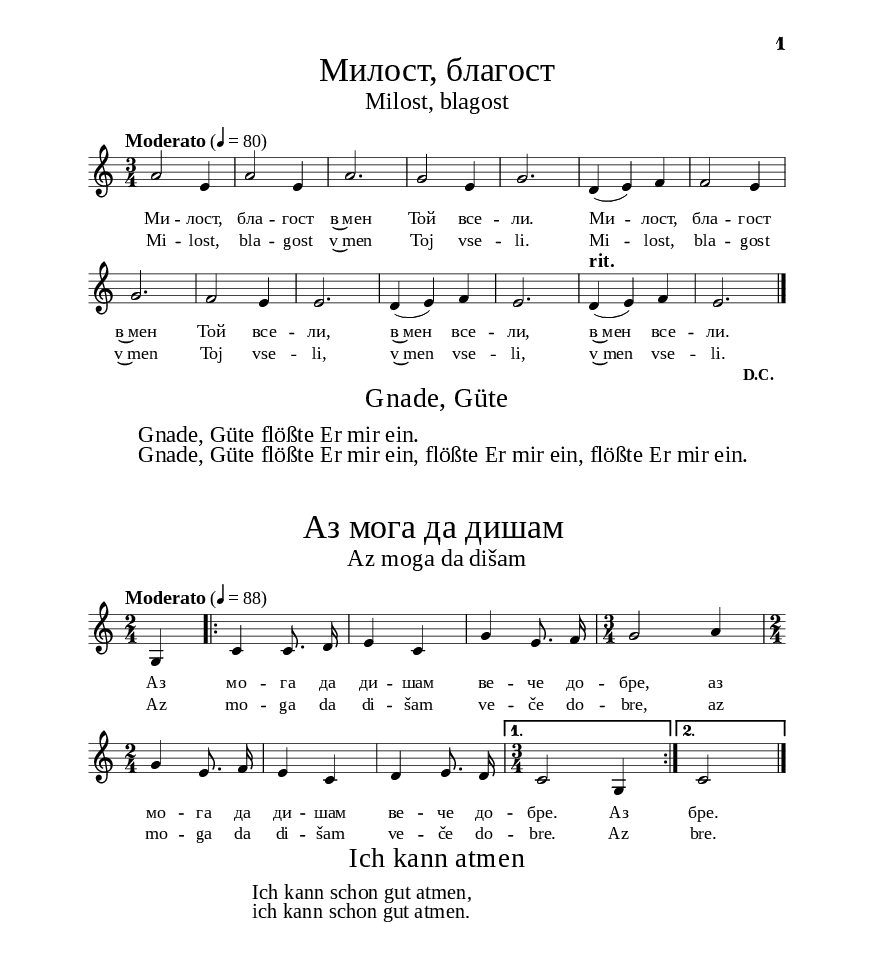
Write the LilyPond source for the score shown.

\version "2.24.2"

% include paper part and global functions
\include "include/globals.ily"

\bookpart {
  \label #'ref171_1
  \tocItem \markup "Милост, благост – Milost, blagost"


  \include "include/bookpart-paper.ily"
  \score {
    \include "include/score-layout.ily"

    \new Voice \absolute {
      \clef treble
      \key a \minor
      \time 3/4
      \tempoFunc "Moderato" 4 "80"
      \autoBeamOff

      a'2 e'4 | % 2
      a'2 e'4 | % 3
      a'2. | % 4
      \key c \major
      g'2 e'4 | % 5
      g'2. | % 6
      d'4 ( e'4 ) f'4 | % 7
      f'2 e'4 \break | % 8
      g'2. | % 9
      f'2 e'4 |
      e'2. | % 11
      d'4 ( e'4 ) f'4 | % 12
      e'2. | % 13
      \tempo "rit."  d'4  ( e'4 ) f'4 | % 14
      e'2.\bar "|."

    }

    \addlyrics {
      Ми -- лост, бла -- гост в~мен Той все -- ли.  Ми -- лост, бла -- гост   в~мен Той все -- ли, в~мен все -- ли, в~мен все -- ли.}
     
     
      \addlyrics {
      Mi -- lost, bla -- gost v~men Toj vse -- li.  Mi -- lost, bla -- gost   v~men Toj vse -- li, v~men vse -- li, v~men vse -- li.}
     


        \header {
          title = \titleFunc "Милост, благост" "Milost, blagost"
        }

        \midi{}

      } % score

      \markup \dc-one "D.C."

      % include foreign translation(s) of the song
      \version "2.24.4"

\markup \fill-line { \fontsize #deTitleFontSize "Gnade, Güte" }
\markup \null
\markup \null
\markup \abs-fontsize #11 {
\fill-line {
  \override #`(baseline-skip . ,deCoupletBaselineSkip)

  \column {

\line { " "Gnade, Güte flößte Er mir ein. }

\line { " "Gnade, Güte flößte Er mir ein, flößte Er mir ein, flößte Er mir ein.}
  }
}
}


       \markup \empty-three

         \label #'ref171_2
        \tocItem \markup "Аз мога да дишам – Az moga da dišam"

      \include "include/bookpart-paper.ily"
      \score {
        \include "include/score-layout.ily"

        \new Voice \absolute {
          \clef treble
          \key c \major
          \time 2/4
          \tempoFunc "Moderato" 4 "88"
          \autoBeamOff
          \partial 4
          g4 \repeat volta 2 {
            |
            c'4 c'8. d'16 | % 3
            e'4 c'4 | % 4
            g'4 e'8. f'16 | % 5
            \time 3/4  g'2 a'4 |  \break
            \time 2/4  g'4 e'8. f'16 | % 7
            e'4 c'4 | % 8
            d'4 e'8. d'16 | % 9
            \time 3/4
          }
          \alternative {
            {
              c'2 g4 |

            }
            {c'2 \bar "|."  }
          }
        }

        \addlyrics {
          Аз мо -- га
          да ди -- шам ве -- че до -- бре, аз мо -- га
          да ди -- шам ве -- че до -- бре. Аз  бре.}
         \addlyrics {
          Az mo -- ga
          da di -- šam ve -- če do -- bre, az mo -- ga
          da di -- šam ve -- če do -- bre. Az bre.}

            \header {
              title = \titleFunc "Аз мога да дишам " "Az moga da dišam"
            }

            \midi{}

          } % score




          % include foreign translation(s) of the song
          \version "2.24.3"

\markup \fill-line { \fontsize #deTitleFontSize "Ich kann atmen" }
\markup \null
\markup \null
\markup \fontsize #deCoupletFontSize {
  \hspace #21
  \override #`(baseline-skip . ,deCoupletBaselineSkip)

  \column {

\line { " "Ich kann schon gut atmen, }

\line { " "ich kann schon gut atmen.}

  }
}


        } % bookpart

